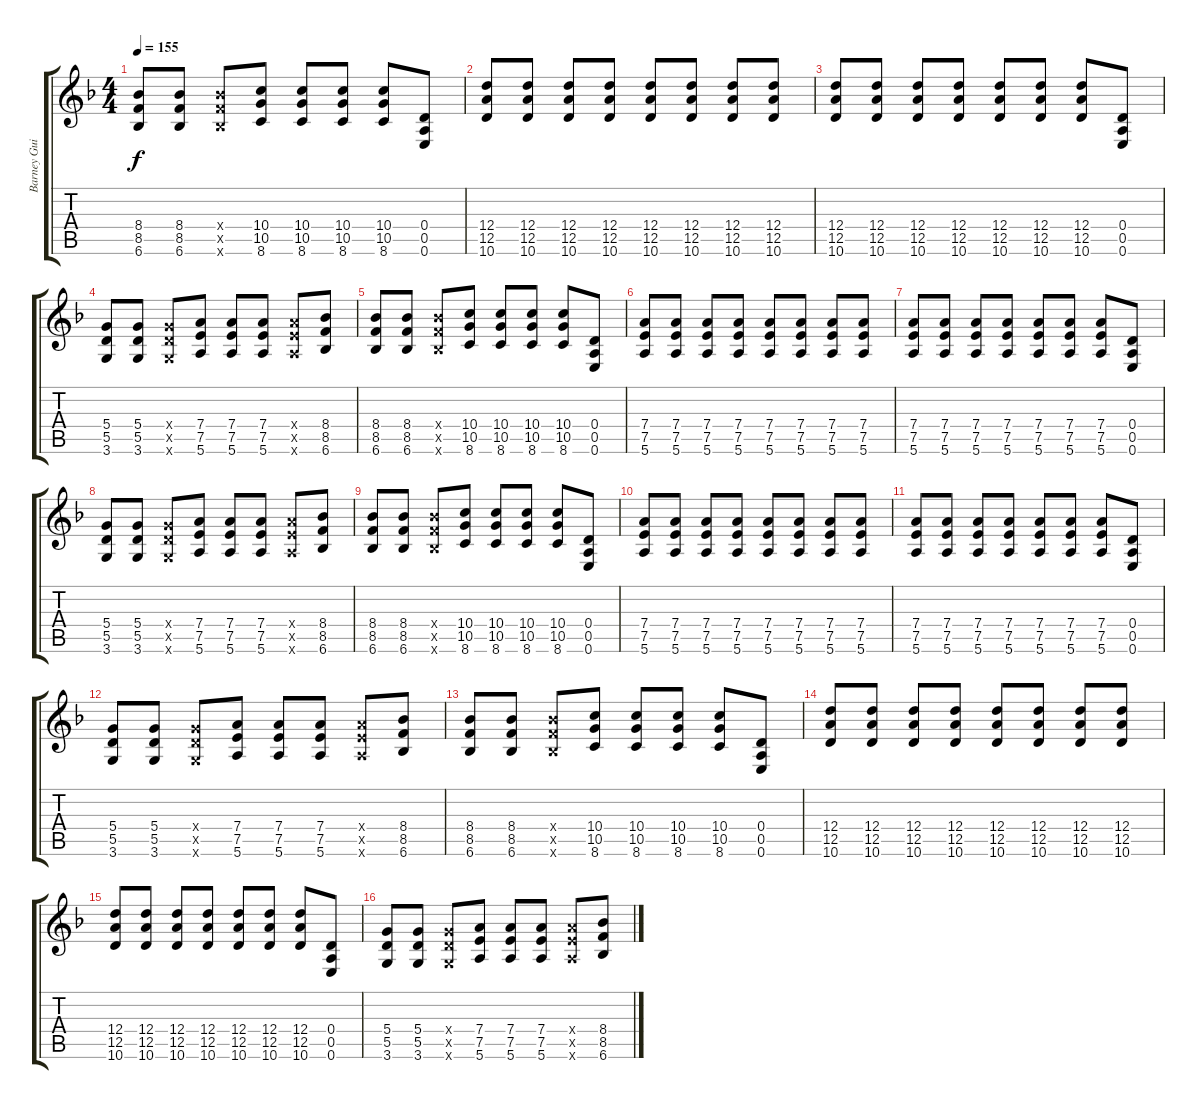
\track ("Barney Guitar" "Barney Gui") {instrument overdrivenguitar}
\staff {score tabs}
\tuning (E4 B3 G3 D3 A2 E2) {hide}
\ts (4 4)
\tempo 155
\clef g2
\ks f
(8.4 8.5 6.6).8{dy f} (8.4 8.5 6.6).8 (8.4{x} 8.5{x} 6.6{x}).8 (10.4 10.5 8.6).8 (10.4 10.5 8.6).8 (10.4 10.5 8.6).8 (10.4 10.5 8.6).8 (0.4 0.5 0.6).8 |
(12.4 12.5 10.6).8 (12.4 12.5 10.6).8 (12.4 12.5 10.6).8 (12.4 12.5 10.6).8 (12.4 12.5 10.6).8 (12.4 12.5 10.6).8 (12.4 12.5 10.6).8 (12.4 12.5 10.6).8 |
(12.4 12.5 10.6).8 (12.4 12.5 10.6).8 (12.4 12.5 10.6).8 (12.4 12.5 10.6).8 (12.4 12.5 10.6).8 (12.4 12.5 10.6).8 (12.4 12.5 10.6).8 (0.4 0.5 0.6).8 |
(5.4 5.5 3.6).8 (5.4 5.5 3.6).8 (5.4{x} 5.5{x} 3.6{x}).8 (7.4 7.5 5.6).8 (7.4 7.5 5.6).8 (7.4 7.5 5.6).8 (7.4{x} 7.5{x} 5.6{x}).8 (8.4 8.5 6.6).8 |
(8.4 8.5 6.6).8 (8.4 8.5 6.6).8 (8.4{x} 8.5{x} 6.6{x}).8 (10.4 10.5 8.6).8 (10.4 10.5 8.6).8 (10.4 10.5 8.6).8 (10.4 10.5 8.6).8 (0.4 0.5 0.6).8 |
(7.4 7.5 5.6).8 (7.4 7.5 5.6).8 (7.4 7.5 5.6).8 (7.4 7.5 5.6).8 (7.4 7.5 5.6).8 (7.4 7.5 5.6).8 (7.4 7.5 5.6).8 (7.4 7.5 5.6).8 |
(7.4 7.5 5.6).8 (7.4 7.5 5.6).8 (7.4 7.5 5.6).8 (7.4 7.5 5.6).8 (7.4 7.5 5.6).8 (7.4 7.5 5.6).8 (7.4 7.5 5.6).8 (0.4 0.5 0.6).8 |
(5.4 5.5 3.6).8 (5.4 5.5 3.6).8 (5.4{x} 5.5{x} 3.6{x}).8 (7.4 7.5 5.6).8 (7.4 7.5 5.6).8 (7.4 7.5 5.6).8 (7.4{x} 7.5{x} 5.6{x}).8 (8.4 8.5 6.6).8 |
(8.4 8.5 6.6).8 (8.4 8.5 6.6).8 (8.4{x} 8.5{x} 6.6{x}).8 (10.4 10.5 8.6).8 (10.4 10.5 8.6).8 (10.4 10.5 8.6).8 (10.4 10.5 8.6).8 (0.4 0.5 0.6).8 |
(7.4 7.5 5.6).8 (7.4 7.5 5.6).8 (7.4 7.5 5.6).8 (7.4 7.5 5.6).8 (7.4 7.5 5.6).8 (7.4 7.5 5.6).8 (7.4 7.5 5.6).8 (7.4 7.5 5.6).8 |
(7.4 7.5 5.6).8 (7.4 7.5 5.6).8 (7.4 7.5 5.6).8 (7.4 7.5 5.6).8 (7.4 7.5 5.6).8 (7.4 7.5 5.6).8 (7.4 7.5 5.6).8 (0.4 0.5 0.6).8 |
(5.4 5.5 3.6).8 (5.4 5.5 3.6).8 (5.4{x} 5.5{x} 3.6{x}).8 (7.4 7.5 5.6).8 (7.4 7.5 5.6).8 (7.4 7.5 5.6).8 (7.4{x} 7.5{x} 5.6{x}).8 (8.4 8.5 6.6).8 |
(8.4 8.5 6.6).8 (8.4 8.5 6.6).8 (8.4{x} 8.5{x} 6.6{x}).8 (10.4 10.5 8.6).8 (10.4 10.5 8.6).8 (10.4 10.5 8.6).8 (10.4 10.5 8.6).8 (0.4 0.5 0.6).8 |
(12.4 12.5 10.6).8 (12.4 12.5 10.6).8 (12.4 12.5 10.6).8 (12.4 12.5 10.6).8 (12.4 12.5 10.6).8 (12.4 12.5 10.6).8 (12.4 12.5 10.6).8 (12.4 12.5 10.6).8 |
(12.4 12.5 10.6).8 (12.4 12.5 10.6).8 (12.4 12.5 10.6).8 (12.4 12.5 10.6).8 (12.4 12.5 10.6).8 (12.4 12.5 10.6).8 (12.4 12.5 10.6).8 (0.4 0.5 0.6).8 |
(5.4 5.5 3.6).8 (5.4 5.5 3.6).8 (5.4{x} 5.5{x} 3.6{x}).8 (7.4 7.5 5.6).8 (7.4 7.5 5.6).8 (7.4 7.5 5.6).8 (7.4{x} 7.5{x} 5.6{x}).8 (8.4 8.5 6.6).8
